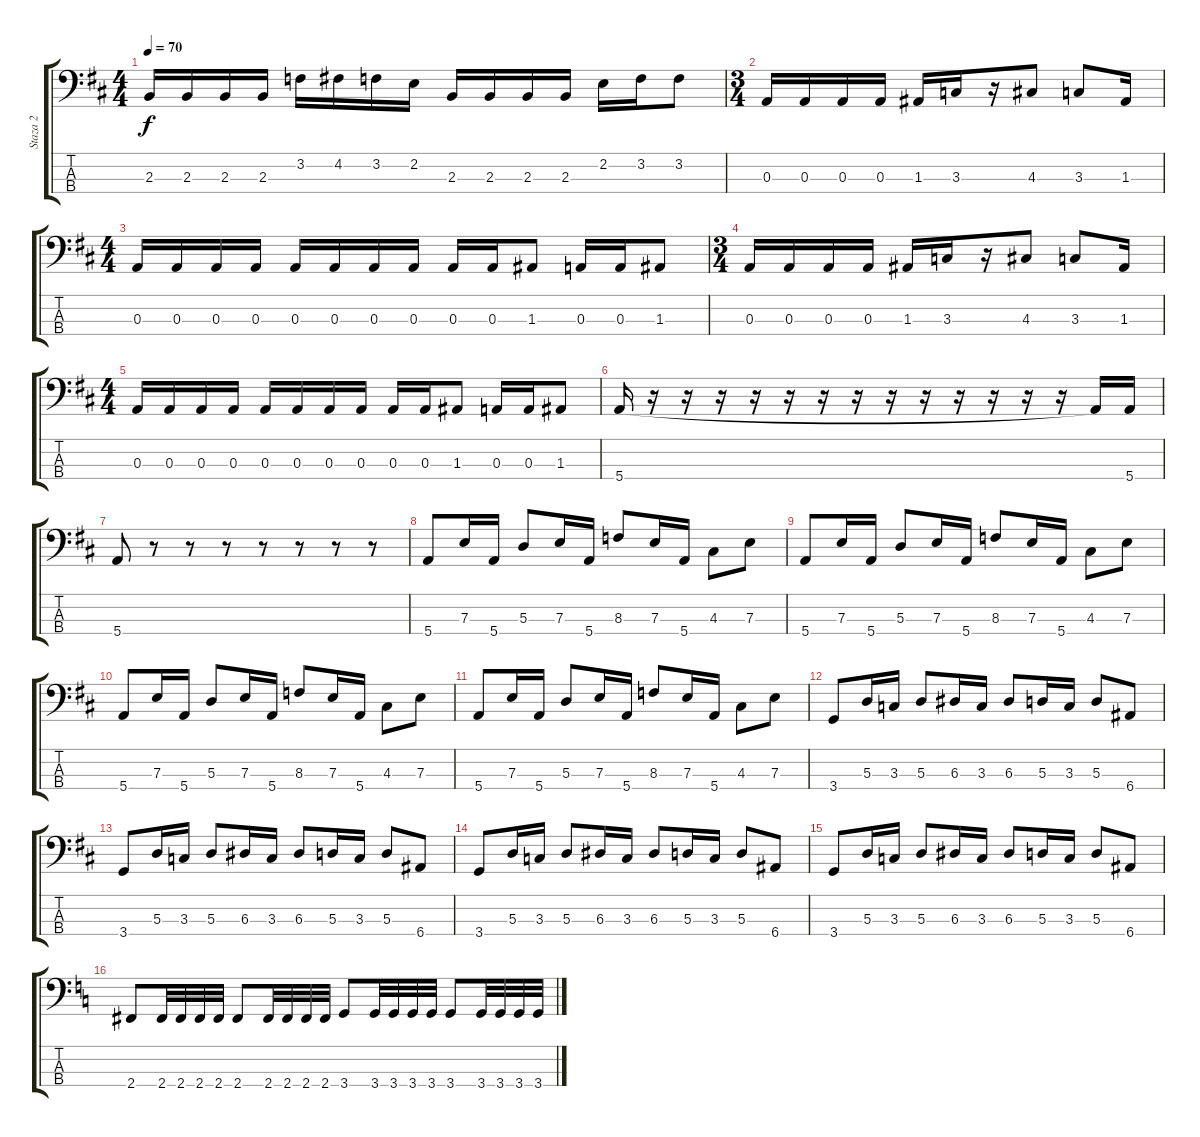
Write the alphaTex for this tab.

\track ("Staza 2" "Staza 2") {instrument electricbassfinger}
\staff {score tabs}
\tuning (G2 D2 A1 E1) {hide}
\ts (4 4)
\tempo 70
\clef f4
\ks bminor
2.3.16{dy f} 2.3.16 2.3.16 2.3.16 3.2.16 4.2.16 3.2.16 2.2.16 2.3.16 2.3.16 2.3.16 2.3.16 2.2.16 3.2.16 3.2.8 |
\ts (3 4)
0.3.16 0.3.16 0.3.16 0.3.16 1.3.16 3.3.16 r.16 4.3.8 3.3.8 1.3.16 |
\ts (4 4)
0.3.16 0.3.16 0.3.16 0.3.16 0.3.16 0.3.16 0.3.16 0.3.16 0.3.16 0.3.16 1.3.8 0.3.16 0.3.16 1.3.8 |
\ts (3 4)
0.3.16 0.3.16 0.3.16 0.3.16 1.3.16 3.3.16 r.16 4.3.8 3.3.8 1.3.16 |
\ts (4 4)
0.3.16 0.3.16 0.3.16 0.3.16 0.3.16 0.3.16 0.3.16 0.3.16 0.3.16 0.3.16 1.3.8 0.3.16 0.3.16 1.3.8 |
5.4.16 r.16 r.16 r.16 r.16 r.16 r.16 r.16 r.16 r.16 r.16 r.16 r.16 r.16 5.4{t}.16 5.4.16 |
5.4.8 r.8 r.8 r.8 r.8 r.8 r.8 r.8 |
5.4.8 7.3.16 5.4.16 5.3.8 7.3.16 5.4.16 8.3.8 7.3.16 5.4.16 4.3.8 7.3.8 |
5.4.8 7.3.16 5.4.16 5.3.8 7.3.16 5.4.16 8.3.8 7.3.16 5.4.16 4.3.8 7.3.8 |
5.4.8 7.3.16 5.4.16 5.3.8 7.3.16 5.4.16 8.3.8 7.3.16 5.4.16 4.3.8 7.3.8 |
5.4.8 7.3.16 5.4.16 5.3.8 7.3.16 5.4.16 8.3.8 7.3.16 5.4.16 4.3.8 7.3.8 |
3.4.8 5.3.16 3.3.16 5.3.8 6.3.16 3.3.16 6.3.8 5.3.16 3.3.16 5.3.8 6.4.8 |
3.4.8 5.3.16 3.3.16 5.3.8 6.3.16 3.3.16 6.3.8 5.3.16 3.3.16 5.3.8 6.4.8 |
3.4.8 5.3.16 3.3.16 5.3.8 6.3.16 3.3.16 6.3.8 5.3.16 3.3.16 5.3.8 6.4.8 |
3.4.8 5.3.16 3.3.16 5.3.8 6.3.16 3.3.16 6.3.8 5.3.16 3.3.16 5.3.8 6.4.8 |
\ks c
2.4.8 2.4.32 2.4.32 2.4.32 2.4.32 2.4.8 2.4.32 2.4.32 2.4.32 2.4.32 3.4.8 3.4.32 3.4.32 3.4.32 3.4.32 3.4.8 3.4.32 3.4.32 3.4.32 3.4.32
